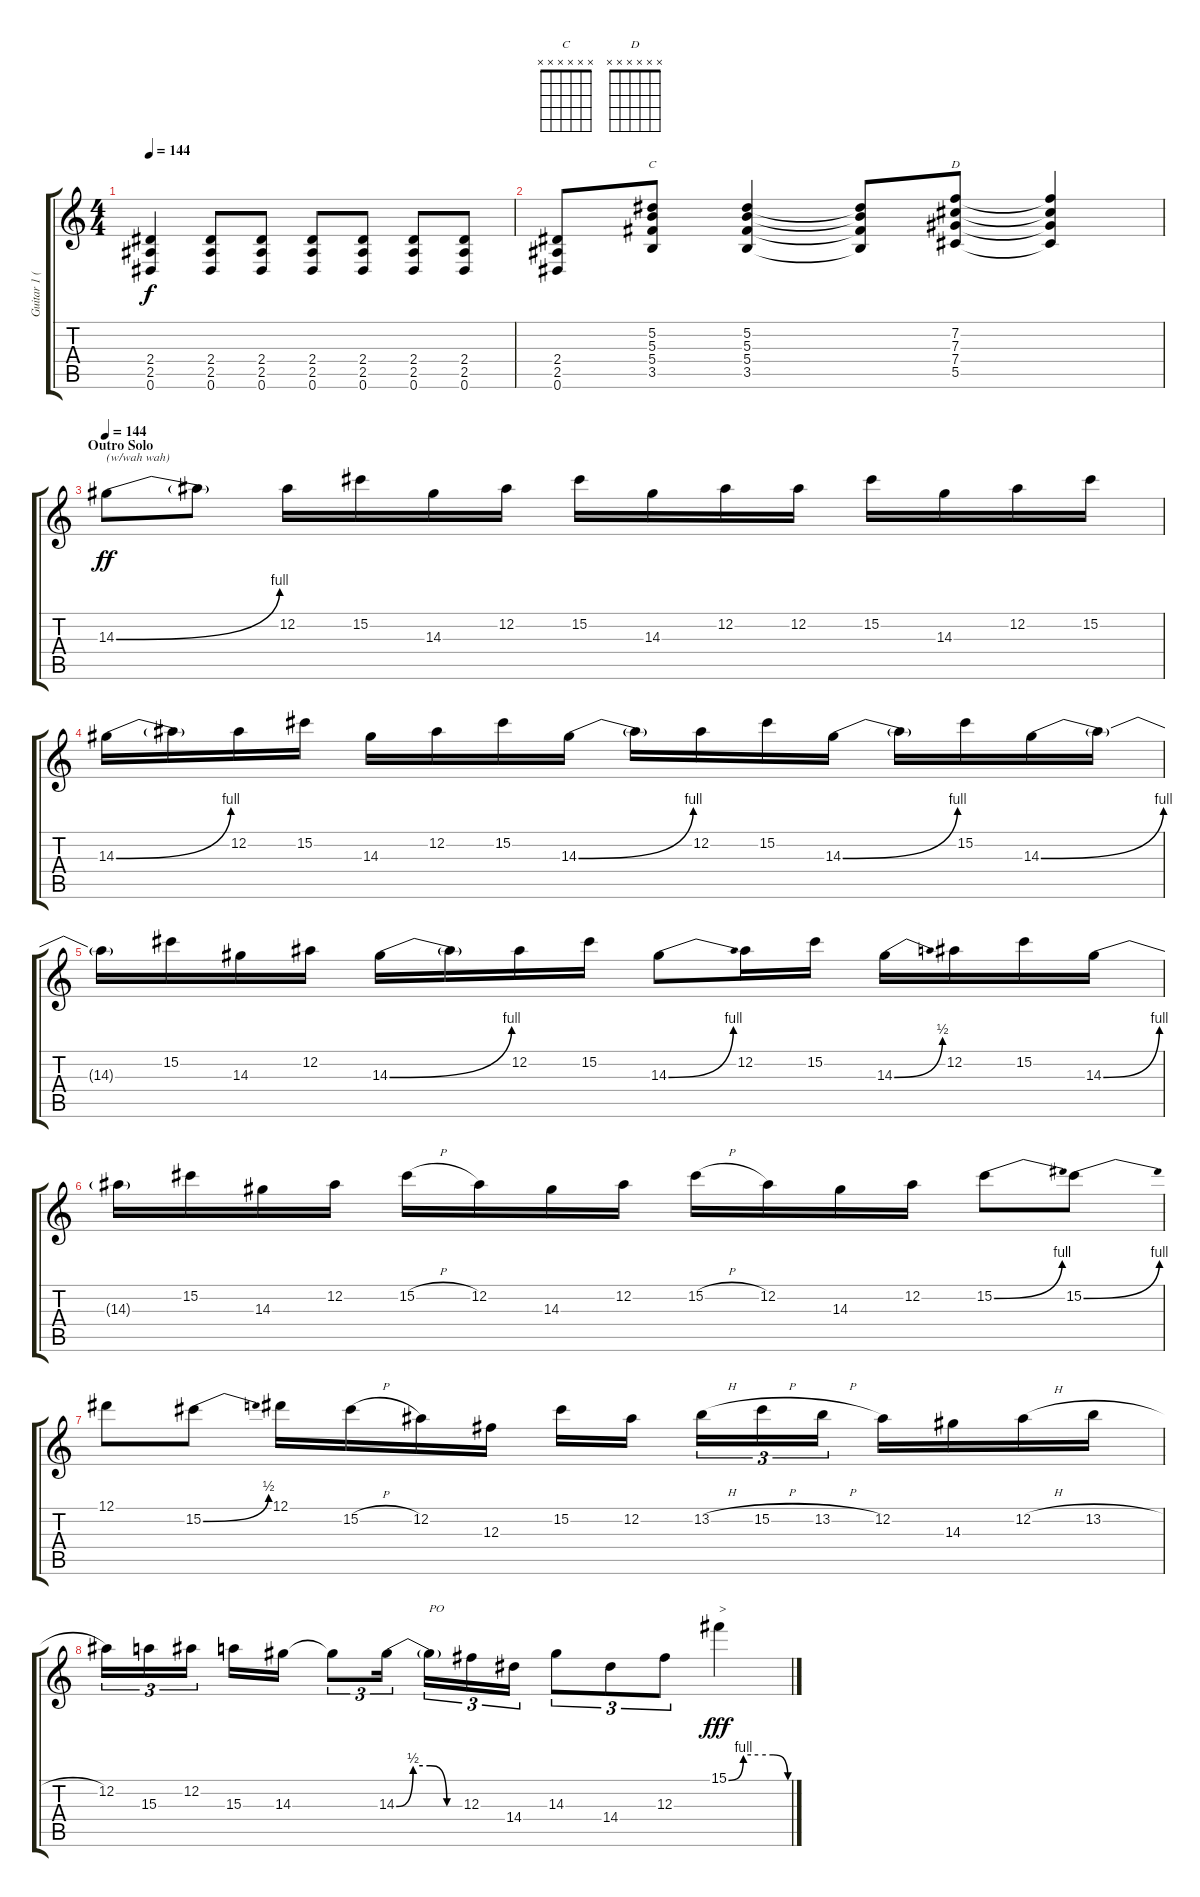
\track ("Guitar 1 (Slash)" "Guitar 1 (") {instrument overdrivenguitar}
\staff {score tabs}
\tuning (Eb4 Bb3 Gb3 Db3 Ab2 Eb2) {hide}
\chord ("C" x x x x x x)
\chord ("D" x x x x x x)
\ts (4 4)
\tempo 144
\clef g2
\ks c
(2.4{t} 2.5{t} 0.6{t}).4{dy f} (2.4 2.5 0.6).8 (2.4 2.5 0.6).8 (2.4 2.5 0.6).8 (2.4 2.5 0.6).8 (2.4 2.5 0.6).8 (2.4 2.5 0.6).8 |
(2.4 2.5 0.6).8 (5.2 5.3 5.4 3.5).8{ch "C"} (5.2 5.3 5.4 3.5).4 (5.2{t} 5.3{t} 5.4{t} 3.5{t}).8 (7.2 7.3 7.4 5.5).8{ch "D"} (7.2{t} 7.3{t} 7.4{t} 5.5{t}).4 |
\section ("" "Outro Solo")
\tempo 144
14.3{be (bend 0 0 60 4)}.8{txt "(w/wah wah)" dy ff} 14.3{t}.8 12.2.16 15.2.16 14.3.16 12.2.16 15.2.16 14.3.16 12.2.16 12.2.16 15.2.16 14.3.16 12.2.16 15.2.16 |
14.3{be (bend 0 0 60 4)}.16 14.3{t}.16 12.2.16 15.2.16 14.3.16 12.2.16 15.2.16 14.3{be (bend 0 0 60 4)}.16 14.3{t}.16 12.2.16 15.2.16 14.3{be (bend 0 0 60 4)}.16 14.3{t}.16 15.2.16 14.3{be (bend 0 0 60 4)}.16 14.3{t}.16 |
14.3{t}.16 15.2.16 14.3.16 12.2.16 14.3{be (bend 0 0 60 4)}.16 14.3{t}.16 12.2.16 15.2.16 14.3{be (bend 0 0 60 4)}.8 12.2.16 15.2.16 14.3{be (bend 0 0 60 2)}.16 12.2.16 15.2.16 14.3{be (bend 0 0 60 4)}.16 |
14.3{t}.16 15.2.16 14.3.16 12.2.16 15.2{h}.16 12.2.16 14.3.16 12.2.16 15.2{h}.16 12.2.16 14.3.16 12.2.16 15.2{be (bend 0 0 60 4)}.8 15.2{be (bend 0 0 60 4)}.8 |
12.1.8 15.2{be (bend 0 0 60 2)}.8 12.1.16 15.2{h}.16 12.2.16 12.3.16 15.2.16 12.2.16 13.2{h}.16{tu (3 2)} 15.2{h}.16{tu (3 2)} 13.2{h}.16{tu (3 2)} 12.2.16 14.3.16 12.2{h}.16 13.2{h}.16 |
12.2.16{tu (3 2)} 15.3.16{tu (3 2)} 12.2.16{tu (3 2)} 15.3.16 14.3.16 14.3{t}.8{tu (3 2)} 14.3{be (custom 0 0 15 2 30 2 45 0 60 0)}.16{tu (3 2)} 14.3{t}.16{tu (3 2) txt "PO"} 12.3.16{tu (3 2)} 14.4.16{tu (3 2)} 14.3.8{tu (3 2)} 14.4.8{tu (3 2)} 12.3.8{tu (3 2)} 15.1{be (custom 0 0 15 4 30 4 45 4 60 0)}.4{txt ">" dy fff}
